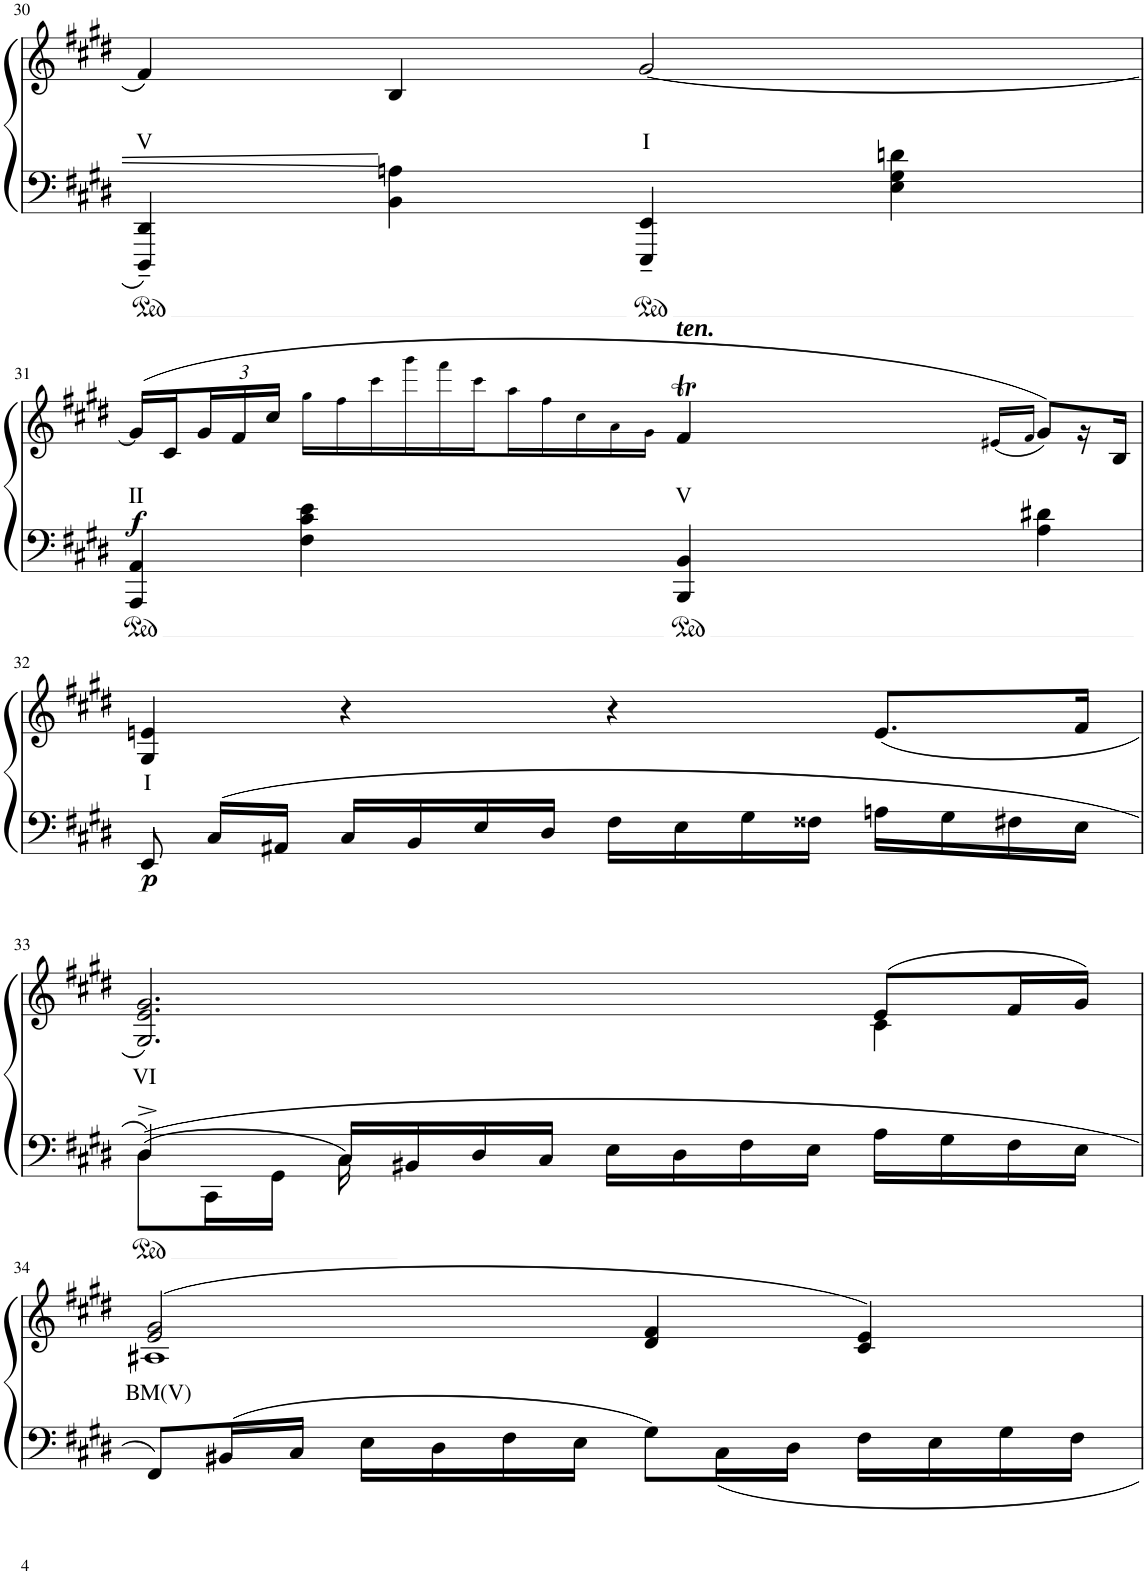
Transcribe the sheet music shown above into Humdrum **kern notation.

**kern	**kern	**text	**dynam
*part1	*part1	*part1	*part1
*staff2	*staff1	*staff1	*staff1/2
*I"Piano	*	*	*
*I'Pno	*	*	*
!!LO:PB:g=z
*clefF4	*clefG2	*	*
*k[f#c#g#d#]	*k[f#c#g#d#]	*	*
*M4/4	*M4/4	*	*
*met(c)	*met(c)	*	*
=30	=30	=30	=30
!	!	!LO:LY:b	!
4DDD#/~ 4DD#/~	4f#/	V	.
4BB\ 4An\	4B/	.	.
!	!	!LO:LY:b	!
4EEE/~ 4EE/~	[2g#/	I	.
4E\ 4G#\ 4dn\	.	.	.
!!LO:LB:g=z
=31	=31	=31	=31
!	!	!LO:LY:b	!LO:DY:b
*	*^	*	*
4AAA/ 4AA/	(>16g#/LL]	48%25ryy	II	f
.	16c#/	.	.	.
*	*Xbrackettup	*	*	*
.	24g#/	.	.	.
.	24f#/	.	.	.
.	24cc#/JJ	.	.	.
*	*Xtuplet	*	*	*
4F#\ 4c#\ 4e\	48gg#!\LL	.	.	.
.	48ff#!\	.	.	.
.	48ccc#!\	.	.	.
.	48ggg#!\	.	.	.
.	48fff#!\	.	.	.
.	48ccc#!\	.	.	.
.	40aa!\	.	.	.
.	40ff#!\	.	.	.
.	40cc#!\	.	.	.
.	40a!\	.	.	.
.	40g#!\JJ	.	.	.
!	!LO:TX:a:Bi:t=ten.	!	!	!
!	!	!	!LO:LY:b	!
4BBB/ 4BB/	4f#T/	.	V	.
.	.	48g#!	.	.
.	.	48f#!	.	.
.	.	48g#!	.	.
.	.	48ryy	.	.
.	.	48g#!	.	.
.	.	48f#!	.	.
.	.	48g#!	.	.
.	.	72f#!	.	.
.	.	72g#!	.	.
.	.	72f#!	.	.
.	.	(<[48e#X!/LL	.	.
.	.	96e#!/LL]	.	.
.	.	48.f#!/JJ	.	.
4A\ 4d#X\	(8g#/L)	.	.	.
.	.	24.ryy	.	.
.	.	6ryy	.	.
.	16r	.	.	.
.	16B/JJ	.	.	.
*	*v	*v	*	*
!!LO:LB:g=z
=32	=32	=32	=32
!	!	!LO:LY:b	!LO:DY:b=2
8EE/	4G#/ 4en/	I	p
16C#/LL	.	.	.
16AA#X/JJ	.	.	.
16C#/LL	4r	.	.
16BB/	.	.	.
16E/	.	.	.
16D#/JJ	.	.	.
16F#\LL	4r	.	.
16E\	.	.	.
16G#\	.	.	.
16F##X\JJ	.	.	.
16An\LL	8.e/L	.	.
16G#\	.	.	.
16F#X\	.	.	.
16E\JJ	16f#/Jk	.	.
!!LO:LB:g=z
=33	=33	=33	=33
*^	*	*	*
!	!	!	!LO:LY:b	!
*	*	*^	*	*
4D#^/	8D#\L	2.G#/ 2.e/ 2.g#/)	2.ryy	VI	.
.	16CC#\L	.	.	.	.
.	16GG#\JJ	.	.	.	.
16C#/LL	16C#\	.	.	.	.
16BB#X/	2ryy	.	.	.	.
16D#/	.	.	.	.	.
16C#/JJ	.	.	.	.	.
16E\LL	.	.	.	.	.
16D#\	.	.	.	.	.
16F#\	.	.	.	.	.
16E\JJ	.	.	.	.	.
16A\LL	.	(8e/L	4c#\	.	.
16G#\	8.ryy	.	.	.	.
16F#\	.	16f#/L	.	.	.
16E\JJ	.	16g#/JJ)	.	.	.
*v	*v	*	*	*	*
!!LO:LB:g=z	!!
=34	=34	=34	=34	=34
!	!	!	!LO:LY:b	!
8FF#/L	(2e/ 2g#/	1A#X	BM(V)	.
16BB#X/L	.	.	.	.
16C#/JJ	.	.	.	.
16E\LL	.	.	.	.
16D#\	.	.	.	.
16F#\	.	.	.	.
16E\JJ	.	.	.	.
8G#\L	4d#/ 4f#/	.	.	.
16C#\L	.	.	.	.
16D#\JJ	.	.	.	.
16F#\LL	4c#/ 4e/)	.	.	.
16E\	.	.	.	.
16G#\	.	.	.	.
16F#\JJ	.	.	.	.
*	*v	*v	*	*
=	=	=	=
*-	*-	*-	*-
